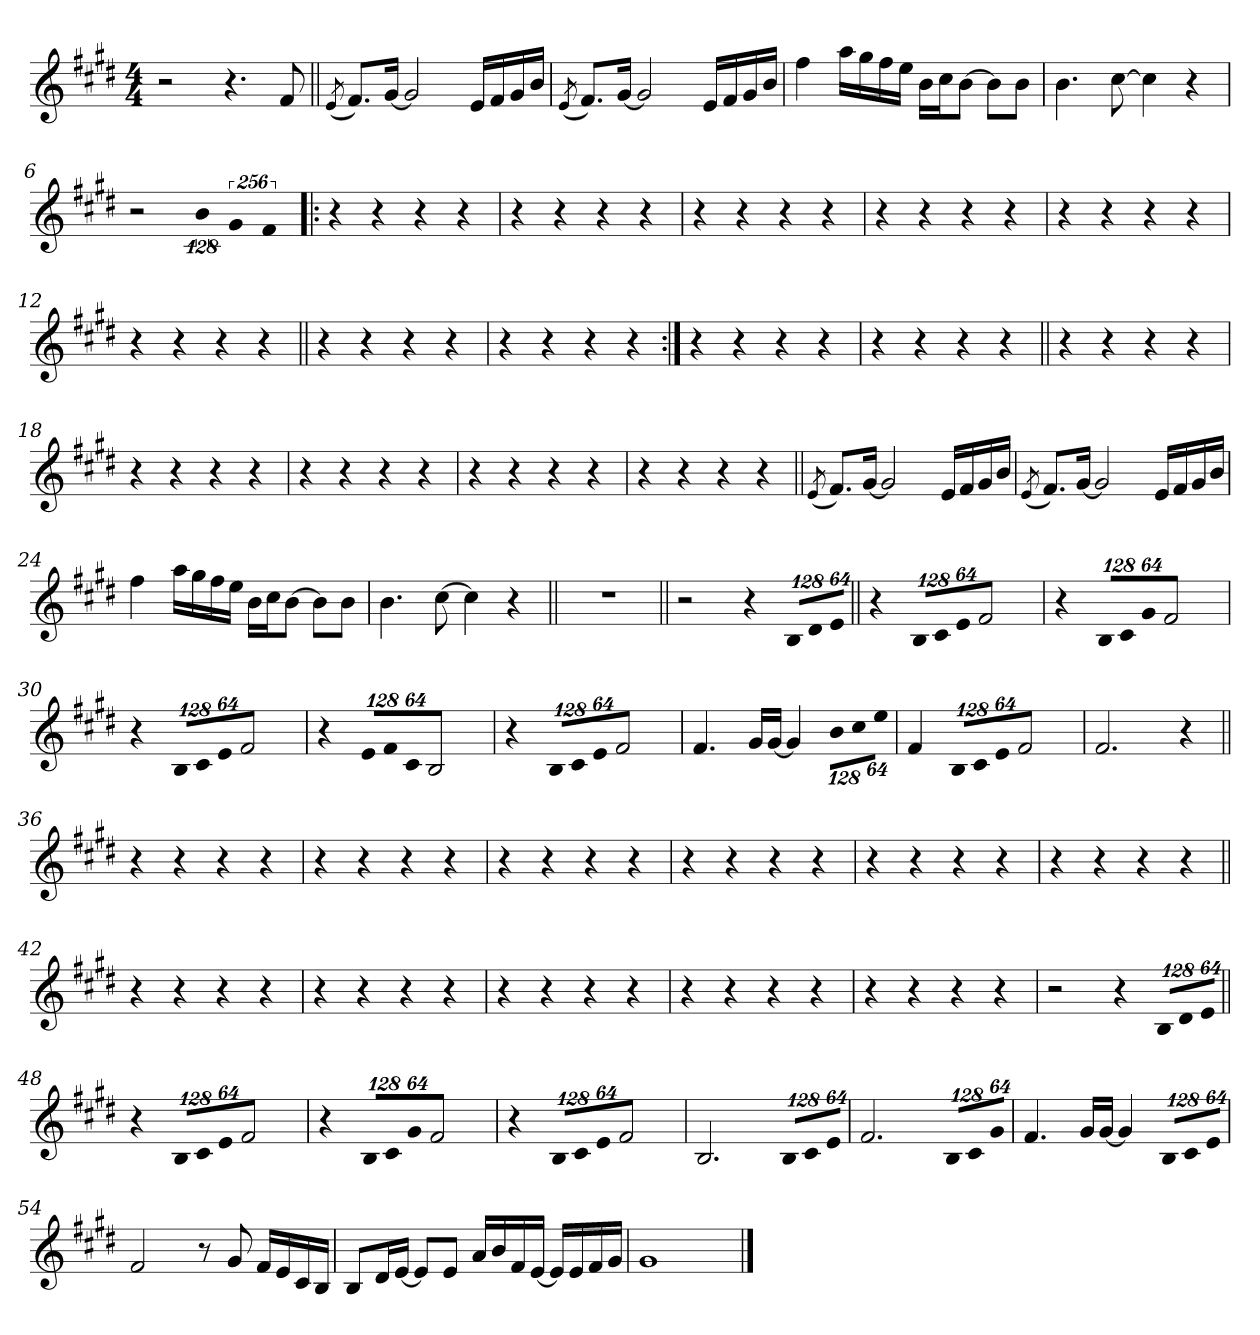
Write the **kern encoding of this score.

**kern
*part1
*staff1
!!LO:PB:g=z
*clefG2
*k[f#c#g#d#]
*E:
*M4/4
*MM70
=1
2r
4.r
8f#i/
=2||
(8qei/
8.f#i/L)
[<16g#i/Jk
2g#i/]
16ei/LL
16f#i/
16g#i/
16bi/JJ
=3
(8qei/
8.f#i/L)
[<16g#i/Jk
2g#i/]
16ei/LL
16f#i/
16g#i/
16bi/JJ
=4
4ff#i\
16aai\LL
16gg#i\
16ff#i\
16eei\JJ
16bi\LL
16cc#i\J
[>8bi\J
8bi\L]
8bi\J
!!LO:LB:g=z
=5
4.bi\
[>8cc#i\
4cc#i\]
4r
=6
2r
!LO:N:vis=4
512%85bi\
!LO:N:vis=4
1024%171g#i/
!LO:N:vis=4
1024%171f#i/
=7!|:
4r
4r
4r
4r
=8
4r
4r
4r
4r
=9
4r
4r
4r
4r
=10
4r
4r
4r
4r
!!LO:LB:g=z
=11
4r
4r
4r
4r
=12
4r
4r
4r
4r
=13||
4r
4r
4r
4r
=14
4r
4r
4r
4r
=15:|!
4r
4r
4r
4r
=16
4r
4r
4r
4r
!!LO:LB:g=z
=17||
4r
4r
4r
4r
=18
4r
4r
4r
4r
=19
4r
4r
4r
4r
=20
4r
4r
4r
4r
=21
4r
4r
4r
4r
=22||
(8qei/
8.f#i/L)
[<16g#i/Jk
2g#i/]
16ei/LL
16f#i/
16g#i/
16bi/JJ
!!LO:LB:g=z
=23
(8qei/
8.f#i/L)
[<16g#i/Jk
2g#i/]
16ei/LL
16f#i/
16g#i/
16bi/JJ
=24
4ff#i\
16aai\LL
16gg#i\
16ff#i\
16eei\JJ
16bi\LL
16cc#i\J
[>8bi\J
8bi\L]
8bi\J
=25
4.bi\
[>8cc#i\
4cc#i\]
4r
=26||
1r
=27||
2r
4r
*Xbrackettup
!LO:N:vis=8
1024%85Bi/L
!LO:N:vis=8
1024%85d#i/
!LO:N:vis=8
512%43ei/J
!!LO:LB:g=z
=28||
4r
!LO:N:vis=8
1024%85Bi/L
!LO:N:vis=8
1024%85c#i/
!LO:N:vis=8
512%43ei/J
2f#i/
=29
4r
!LO:N:vis=8
1024%85Bi/L
!LO:N:vis=8
1024%85c#i/
!LO:N:vis=8
512%43g#i/J
2f#i/
=30
4r
!LO:N:vis=8
1024%85Bi/L
!LO:N:vis=8
1024%85c#i/
!LO:N:vis=8
512%43ei/J
2f#i/
=31
4r
!LO:N:vis=8
1024%85ei/L
!LO:N:vis=8
1024%85f#i/
!LO:N:vis=8
512%43c#i/J
2Bi/
=32
4r
!LO:N:vis=8
1024%85Bi/L
!LO:N:vis=8
1024%85c#i/
!LO:N:vis=8
512%43ei/J
2f#i/
!!LO:LB:g=z
=33
4.f#i/
16g#i/LL
[<16g#i/JJ
4g#i/]
!LO:N:vis=8
1024%85bi\L
!LO:N:vis=8
1024%85cc#i\
!LO:N:vis=8
512%43eei\J
=34
4f#i/
!LO:N:vis=8
1024%85Bi/L
!LO:N:vis=8
1024%85c#i/
!LO:N:vis=8
512%43ei/J
2f#i/
=35
2.f#i/
4r
=36||
4r
4r
4r
4r
=37
4r
4r
4r
4r
=38
4r
4r
4r
4r
!!LO:LB:g=z
=39
4r
4r
4r
4r
=40
4r
4r
4r
4r
=41
4r
4r
4r
4r
=42||
4r
4r
4r
4r
=43
4r
4r
4r
4r
=44
4r
4r
4r
4r
!!LO:LB:g=z
=45
4r
4r
4r
4r
=46
4r
4r
4r
4r
=47
2r
4r
!LO:N:vis=8
1024%85Bi/L
!LO:N:vis=8
1024%85d#i/
!LO:N:vis=8
512%43ei/J
=48||
4r
!LO:N:vis=8
1024%85Bi/L
!LO:N:vis=8
1024%85c#i/
!LO:N:vis=8
512%43ei/J
2f#i/
=49
4r
!LO:N:vis=8
1024%85Bi/L
!LO:N:vis=8
1024%85c#i/
!LO:N:vis=8
512%43g#i/J
2f#i/
=50
4r
!LO:N:vis=8
1024%85Bi/L
!LO:N:vis=8
1024%85c#i/
!LO:N:vis=8
512%43ei/J
2f#i/
!!LO:LB:g=z
=51
2.Bi/
!LO:N:vis=8
1024%85Bi/L
!LO:N:vis=8
1024%85c#i/
!LO:N:vis=8
512%43ei/J
=52
2.f#i/
!LO:N:vis=8
1024%85Bi/L
!LO:N:vis=8
1024%85c#i/
!LO:N:vis=8
512%43g#i/J
=53
4.f#i/
16g#i/LL
[<16g#i/JJ
4g#i/]
!LO:N:vis=8
1024%85Bi/L
!LO:N:vis=8
1024%85c#i/
!LO:N:vis=8
512%43ei/J
!!LO:LB:g=z
=54
2f#i/
8r
8g#i/
16f#i/LL
16ei/
16c#i/
16Bi/JJ
=55
8Bi/L
16d#i/L
[<16ei/JJ
8ei/L]
8ei/J
16ai/LL
16bi/
16f#i/
[<16ei/JJ
16ei/LL]
16ei/
16f#i/
16g#i/JJ
=56
1g#i
==
*-
